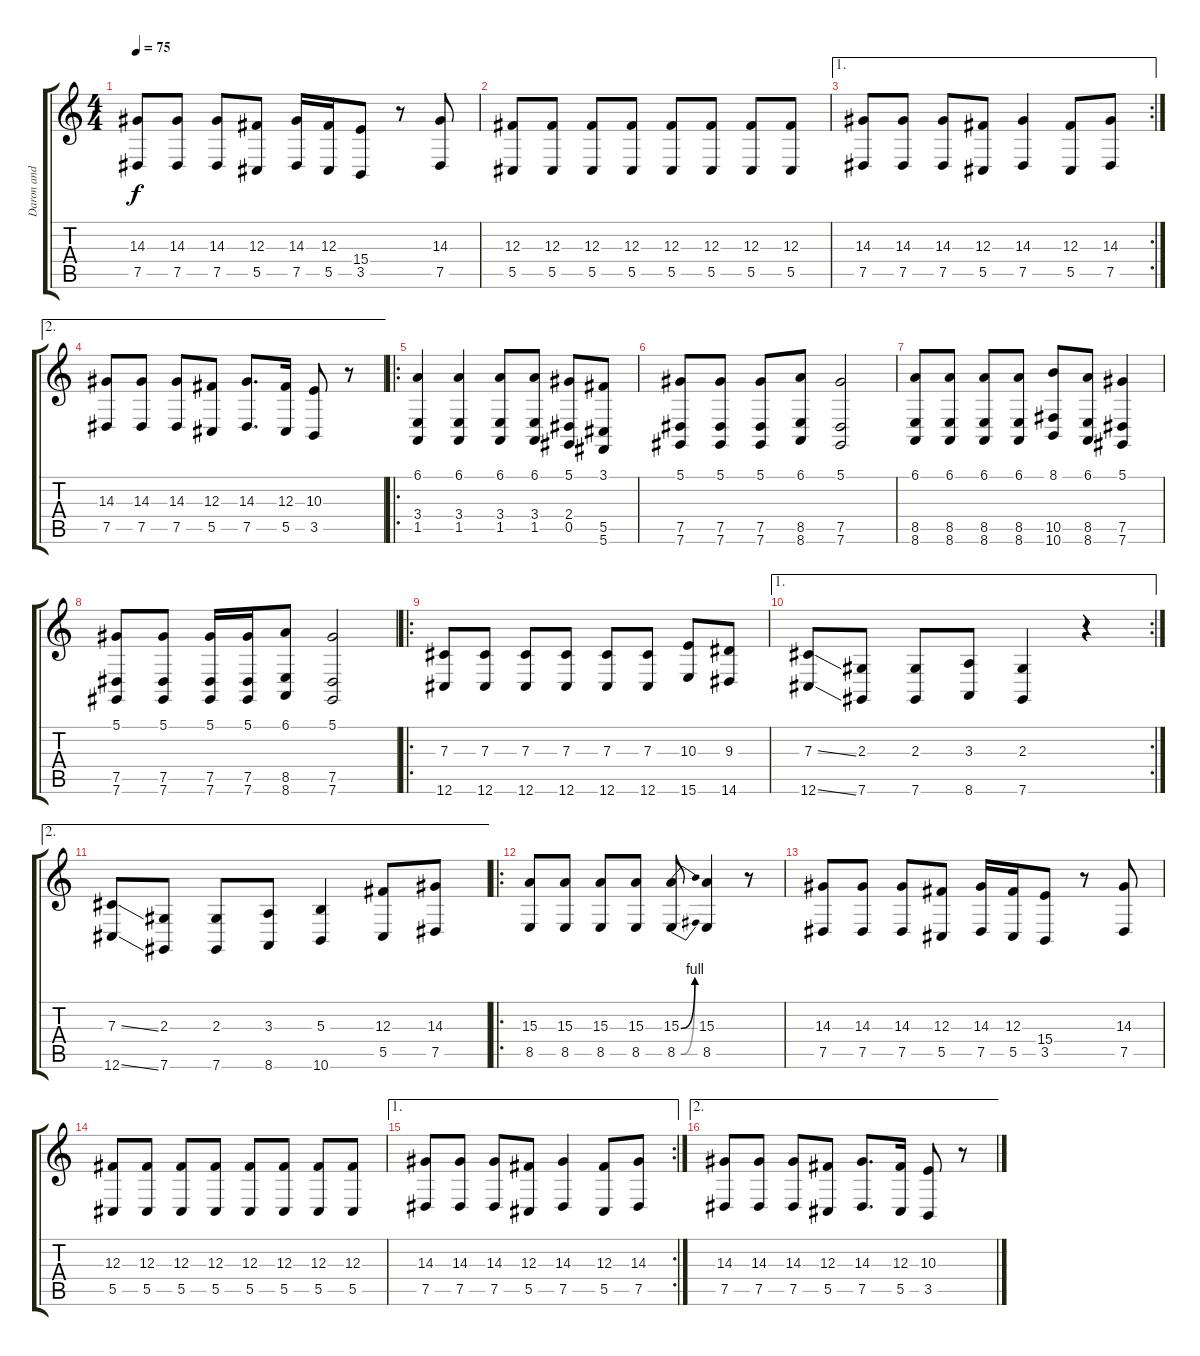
\track ("Daron and Serj (Vocal)" "Daron and ") {instrument altosax}
\staff {score tabs}
\tuning (Eb4 Bb3 Gb3 Db3 Ab2 Db2) {hide}
\ts (4 4)
\tempo 75
\clef g2
\ks c
(14.3 7.5).8{dy f} (14.3 7.5).8 (14.3 7.5).8 (12.3 5.5).8 (14.3 7.5).16 (12.3 5.5).16 (15.4 3.5).8 r.8 (14.3 7.5).8 |
(12.3 5.5).8 (12.3 5.5).8 (12.3 5.5).8 (12.3 5.5).8 (12.3 5.5).8 (12.3 5.5).8 (12.3 5.5).8 (12.3 5.5).8 |
\ae 1
\rc 2
(14.3 7.5).8 (14.3 7.5).8 (14.3 7.5).8 (12.3 5.5).8 (14.3 7.5).4 (12.3 5.5).8 (14.3 7.5).8 |
\ae 2
(14.3 7.5).8 (14.3 7.5).8 (14.3 7.5).8 (12.3 5.5).8 (14.3 7.5).8{d} (12.3 5.5).16 (10.3 3.5).8 r.8 |
\ro
(6.1 3.4 1.5).4 (6.1 3.4 1.5).4 (6.1 3.4 1.5).8 (6.1 3.4 1.5).8 (5.1 2.4 0.5).8 (3.1 5.5 5.6).8 |
(5.1 7.5 7.6).8 (5.1 7.5 7.6).8 (5.1 7.5 7.6).8 (6.1 8.5 8.6).8 (5.1 7.5 7.6).2 |
(6.1 8.5 8.6).8 (6.1 8.5 8.6).8 (6.1 8.5 8.6).8 (6.1 8.5 8.6).8 (8.1 10.5 10.6).8 (6.1 8.5 8.6).8 (5.1 7.5 7.6).4 |
(5.1 7.5 7.6).8 (5.1 7.5 7.6).8 (5.1 7.5 7.6).16 (5.1 7.5 7.6).16 (6.1 8.5 8.6).8 (5.1 7.5 7.6).2 |
\ro
(7.3 12.6).8 (7.3 12.6).8 (7.3 12.6).8 (7.3 12.6).8 (7.3 12.6).8 (7.3 12.6).8 (10.3 15.6).8 (9.3 14.6).8 |
\ae 1
\rc 2
(7.3{ss} 12.6{ss}).8 (2.3 7.6).8 (2.3 7.6).8 (3.3 8.6).8 (2.3 7.6).4 r.4 |
\ae 2
(7.3{ss} 12.6{ss}).8 (2.3 7.6).8 (2.3 7.6).8 (3.3 8.6).8 (5.3 10.6).4 (12.3 5.5).8 (14.3 7.5).8 |
\ro
(15.3 8.5).8 (15.3 8.5).8 (15.3 8.5).8 (15.3 8.5).8 (15.3{be (bend 0 0 60 4)} 8.5{be (bend 0 0 60 4)}).8 (15.3 8.5).4 r.8 |
(14.3 7.5).8 (14.3 7.5).8 (14.3 7.5).8 (12.3 5.5).8 (14.3 7.5).16 (12.3 5.5).16 (15.4 3.5).8 r.8 (14.3 7.5).8 |
(12.3 5.5).8 (12.3 5.5).8 (12.3 5.5).8 (12.3 5.5).8 (12.3 5.5).8 (12.3 5.5).8 (12.3 5.5).8 (12.3 5.5).8 |
\ae 1
\rc 2
(14.3 7.5).8 (14.3 7.5).8 (14.3 7.5).8 (12.3 5.5).8 (14.3 7.5).4 (12.3 5.5).8 (14.3 7.5).8 |
\ae 2
(14.3 7.5).8 (14.3 7.5).8 (14.3 7.5).8 (12.3 5.5).8 (14.3 7.5).8{d} (12.3 5.5).16 (10.3 3.5).8 r.8
